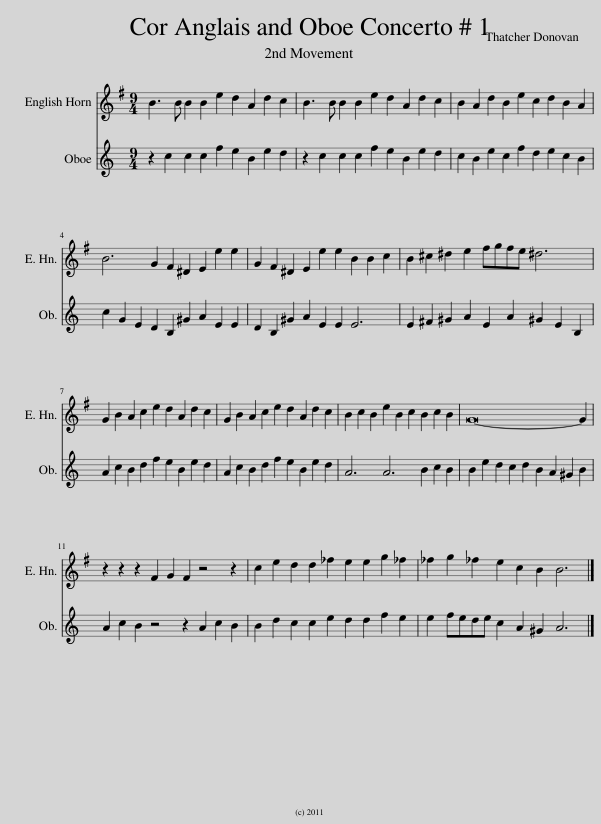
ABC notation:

X:1
%%score 1 2
L:1/8
M:9/4
I:linebreak $
K:C
V:1 treble transpose=-7
V:2 treble
V:1
[K:G] B3 B B2 B2 e2 d2 A2 d2 c2 | B3 B B2 B2 e2 d2 A2 d2 c2 | B2 A2 d2 B2 e2 c2 d2 B2 A2 |$ B6 G2 F2 ^D2 E2 e2 e2 | G2 F2 ^D2 E2 e2 e2 B2 B2 c2 | %5
 B2 ^c2 ^d2 e2 fgfe ^d6 |$ G2 B2 A2 c2 e2 d2 A2 d2 c2 | G2 B2 A2 c2 e2 d2 A2 d2 c2 | B2 c2 B2 e2 B2 c2 B2 c2 B2 | G16- G2 |$ %10
 z2 z2 z2 F2 G2 F2 z4 z2 | c2 e2 d2 d2 _f2 e2 e2 g2 _f2 | _f2 g2 _f2 e2 c2 B2 B6 |] %13
V:2
 z2 c2 c2 c2 f2 e2 B2 e2 d2 | z2 c2 c2 c2 f2 e2 B2 e2 d2 | c2 B2 e2 c2 f2 d2 e2 c2 B2 |$ c2 G2 E2 D2 B,2 ^G2 A2 E2 E2 | D2 B,2 ^G2 A2 E2 E2 E6 | %5
 E2 ^F2 ^G2 A2 E2 A2 ^G2 E2 B,2 |$ A2 c2 B2 d2 f2 e2 B2 e2 d2 | A2 c2 B2 d2 f2 e2 B2 e2 d2 | A6 A6 B2 c2 B2 | B2 e2 d2 c2 d2 B2 A2 ^G2 B2 |$ %10
 A2 c2 B2 z4 z2 A2 c2 B2 | B2 d2 c2 c2 e2 d2 d2 f2 e2 | e2 fede c2 A2 ^G2 A6 |] %13
